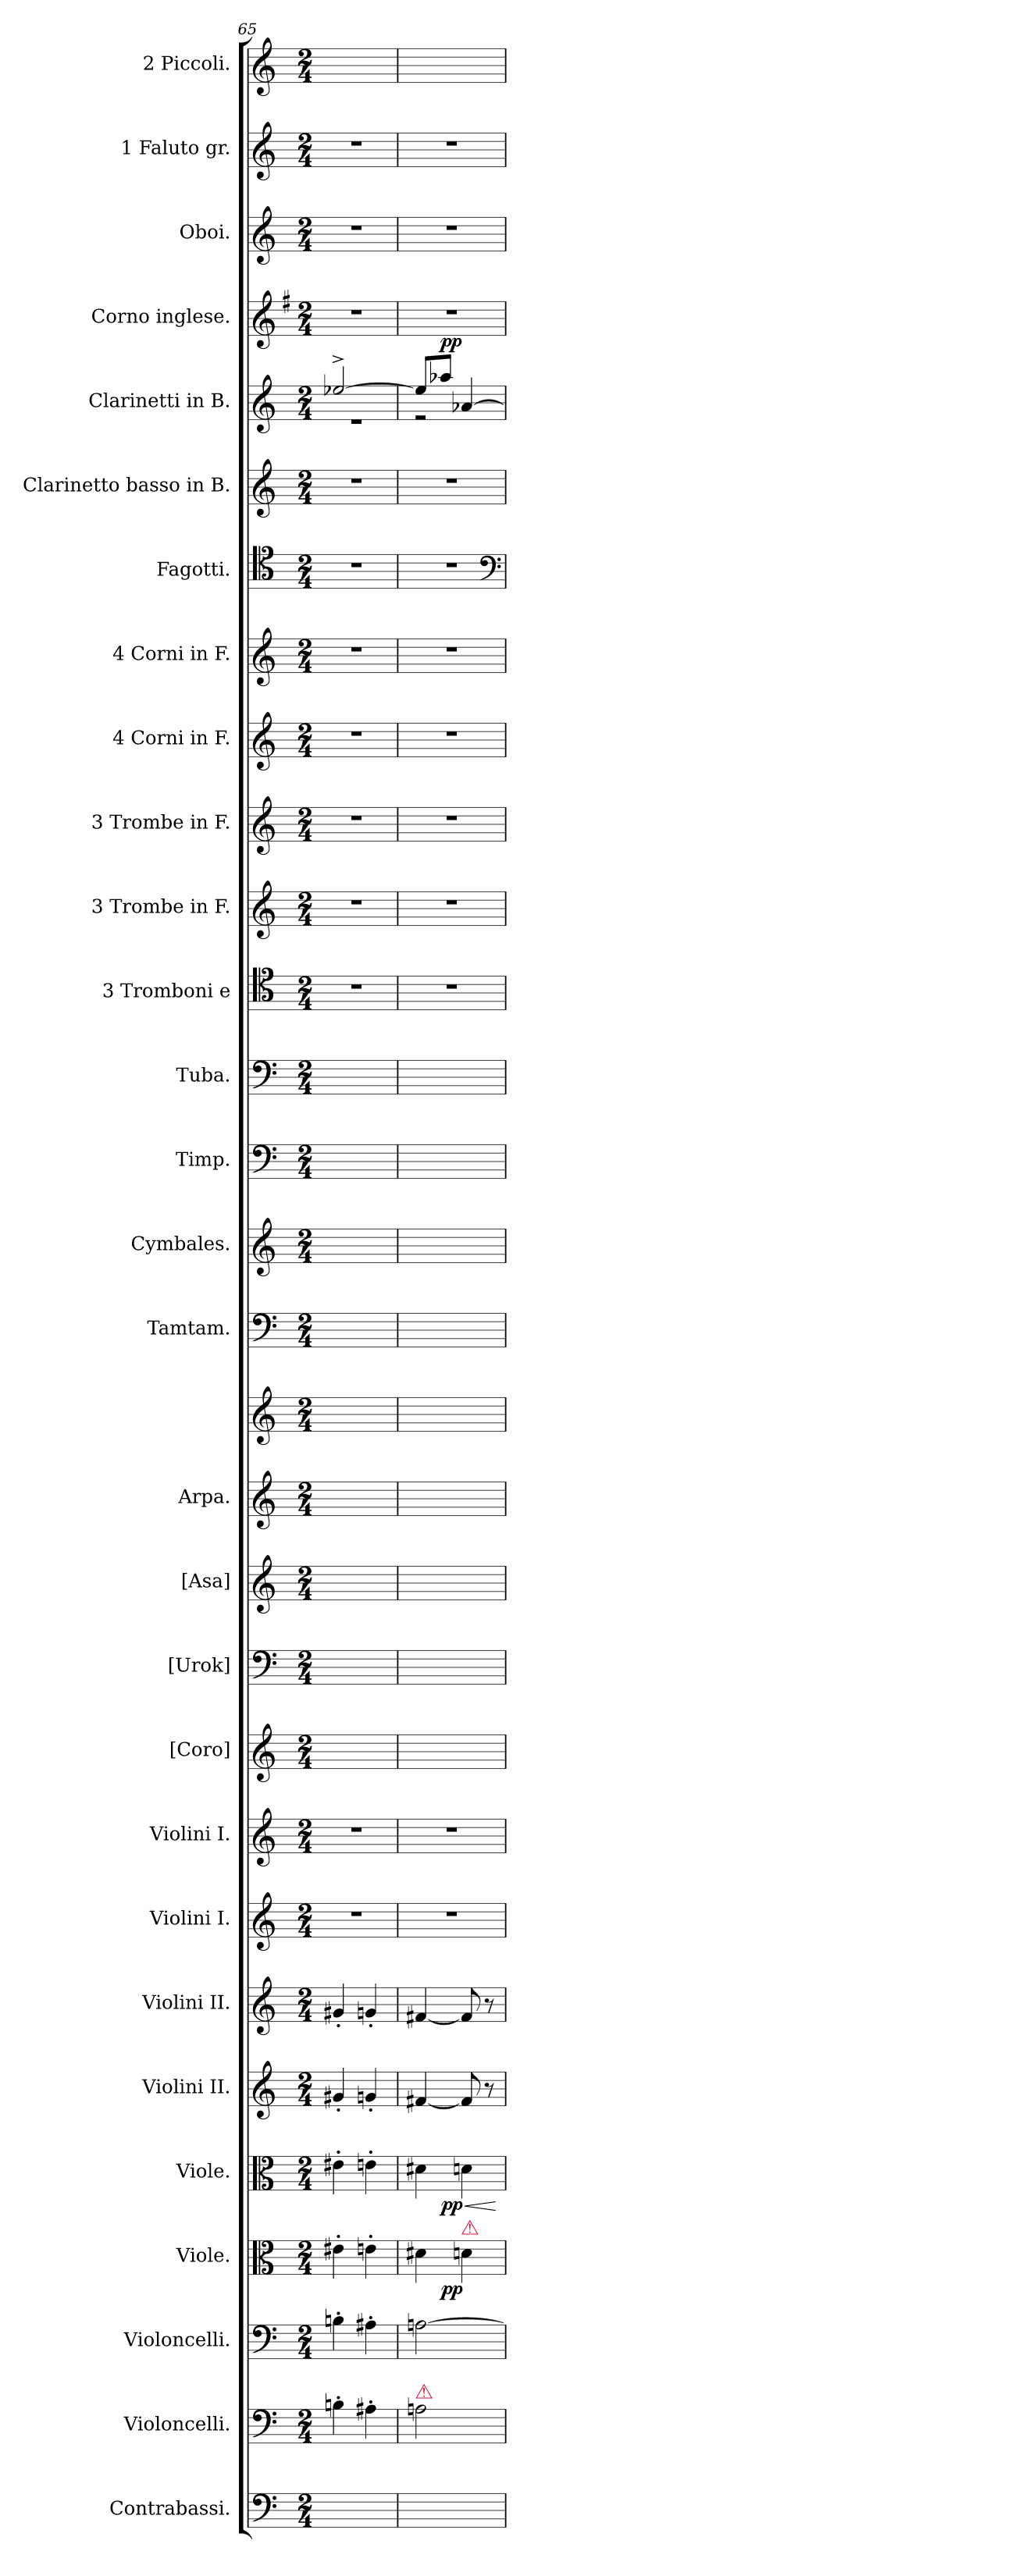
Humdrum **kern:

**kern	**kern	**kern	**kern	**dynam	**kern	**dynam	**kern	**kern	**kern	**kern	**kern	**kern	**kern	**kern	**kern	**kern	**kern	**kern	**kern	**kern	**kern	**kern	**kern	**kern	**kern	**kern	**kern	**dynam	**kern	**kern	**kern	**kern
*part29	*part28	*part27	*part26	*part26	*part25	*part25	*part24	*part23	*part22	*part21	*part20	*part19	*part18	*part17	*part17	*part16	*part15	*part14	*part13	*part12	*part11	*part10	*part9	*part8	*part7	*part6	*part5	*part5	*part4	*part3	*part2	*part1
*staff30	*staff29	*staff28	*staff27	*staff27	*staff26	*staff26	*staff25	*staff24	*staff23	*staff22	*staff21	*staff20	*staff19	*staff18	*staff17	*staff16	*staff15	*staff14	*staff13	*staff12	*staff11	*staff10	*staff9	*staff8	*staff7	*staff6	*staff5	*staff5	*staff4	*staff3	*staff2	*staff1
*I"Contrabassi.	*I"Violoncelli.	*I"Violoncelli.	*I"Viole.	*	*I"Viole.	*	*I"Violini II.	*I"Violini II.	*I"Violini I.	*I"Violini I.	*I"[Coro]	*I"[Urok]	*I"[Asa]	*I"Arpa.	*	*I"Tamtam.	*I"Cymbales.	*I"Timp.	*I"Tuba.	*I"3 Tromboni e	*I"3 Trombe in F.	*I"3 Trombe in F.	*I"4 Corni in F.	*I"4 Corni in F.	*I"Fagotti.	*I"Clarinetto basso in B.	*I"Clarinetti in B.	*	*I"Corno inglese.	*I"Oboi.	*I"1 Faluto gr.	*I"2 Piccoli.
*I'C.-B.	*I'Vcll.	*I'Vcll.	*	*	*	*	*I'II.	*I'II.	*	*	*	*I'Urok.	*I'Asa.	*	*	*I'Tamtam	*I'Cymb.	*I'Timp	*	*I'1.2. Tromb.	*	*I'1.2. Trb. F.	*I'Corni F.	*I'Corni F.	*I'Fag.	*	*I'Cl.B.	*	*I'Corno ingl.	*I'Ob.	*	*I'Picc.
*clefF4	*clefF4	*clefF4	*clefC3	*	*clefC3	*	*clefG2	*clefG2	*clefG2	*clefG2	*clefG2	*clefF4	*clefG2	*clefG2	*clefG2	*clefF4	*clefG2	*clefF4	*clefF4	*clefC4	*clefG2	*clefG2	*clefG2	*clefG2	*clefC4	*clefG2	*clefG2	*	*clefG2	*clefG2	*clefG2	*clefG2
*	*	*	*	*	*	*	*	*	*	*	*	*	*	*	*	*	*	*	*	*	*ITrd-3c-5	*ITrd-3c-5	*ITrd4c7	*ITrd4c7	*	*ITrd1c2	*ITrd1c2	*	*ITrd4c7	*	*	*
*k[]	*k[]	*k[]	*k[]	*	*k[]	*	*k[]	*k[]	*k[]	*k[]	*k[]	*k[]	*k[]	*k[]	*k[]	*k[]	*k[]	*k[]	*k[]	*k[]	*k[b-]	*k[b-]	*k[b-]	*k[b-]	*k[]	*k[b-e-]	*k[b-e-]	*	*k[]	*k[]	*k[]	*k[]
*M2/4	*M2/4	*M2/4	*M2/4	*	*M2/4	*	*M2/4	*M2/4	*M2/4	*M2/4	*M2/4	*M2/4	*M2/4	*M2/4	*M2/4	*M2/4	*M2/4	*M2/4	*M2/4	*M2/4	*M2/4	*M2/4	*M2/4	*M2/4	*M2/4	*M2/4	*M2/4	*	*M2/4	*M2/4	*M2/4	*M2/4
=65	=65	=65	=65	=65	=65	=65	=65	=65	=65	=65	=65	=65	=65	=65	=65	=65	=65	=65	=65	=65	=65	=65	=65	=65	=65	=65	=65	=65	=65	=65	=65	=65
*	*	*	*	*	*	*	*	*	*	*	*	*	*	*	*	*	*	*	*	*	*	*	*	*	*	*	*^	*	*	*	*	*
2ryy	4Bn'\	4Bn'\	4e#X'\	.	4e#X'\	.	4g#X'/	4g#X'/	2r	2r	2ryy	2ryy	2ryy	2ryy	2ryy	2ryy	2ryy	2ryy	2ryy	2r	2r	2r	2r	2r	2r	2r	[2dd-X^/	2re	.	2r	2r	2r	2ryy
.	4A#X'\	4A#X'\	4en'\	.	4en'\	.	4gn'/	4gn'/	.	.	.	.	.	.	.	.	.	.	.	.	.	.	.	.	.	.	.	.	.	.	.	.	.
=66	=66	=66	=66	=66	=66	=66	=66	=66	=66	=66	=66	=66	=66	=66	=66	=66	=66	=66	=66	=66	=66	=66	=66	=66	=66	=66	=66	=66	=66	=66	=66	=66	=66
!	!LO:TX:a:color=crimson:t=⚠	!	!	!	!	!	!	!	!	!	!	!	!	!	!	!	!	!	!	!	!	!	!	!	!	!	!	!	!	!	!	!	!
2ryy	2An\	[2An\	4d#X\	.	4d#X\	.	[4f#X/	[4f#X/	2r	2r	2ryy	2ryy	2ryy	2ryy	2ryy	2ryy	2ryy	2ryy	2ryy	2r	2r	2r	2r	2r	2r	2r	8dd-/L]	2re	.	2r	2r	2r	2ryy
!	!	!	!	!	!	!	!	!	!	!	!	!	!	!	!	!	!	!	!	!	!	!	!	!	!	!	!	!	!LO:DY:a	!	!	!	!
.	.	.	.	.	.	.	.	.	.	.	.	.	.	.	.	.	.	.	.	.	.	.	.	.	.	.	8gg-X/J	.	pp	.	.	.	.
!	!	!	!LO:TX:a:color=crimson:t=⚠	!	!	!	!	!	!	!	!	!	!	!	!	!	!	!	!	!	!	!	!	!	!	!	!	!	!	!	!	!	!
!	!	!	!	!LO:DY:b:rj	!	!LO:HP:b	!	!	!	!	!	!	!	!	!	!	!	!	!	!	!	!	!	!	!	!	!	!	!	!	!	!	!
!	!	!	!	!	!	!LO:DY:n=1:b:rj	!	!	!	!	!	!	!	!	!	!	!	!	!	!	!	!	!	!	!	!	!	!	!	!	!	!	!
.	.	.	4dn\	pp	4dn\	< pp	8f#/]	8f#/]	.	.	.	.	.	.	.	.	.	.	.	.	.	.	.	.	.	.	[4g-X/	.	.	.	.	.	.
.	.	.	.	.	.	.	8r	8r	.	.	.	.	.	.	.	.	.	.	.	.	.	.	.	.	.	.	.	.	.	.	.	.	.
*	*	*	*	*	*	*	*	*	*	*	*	*	*	*	*	*	*	*	*	*	*	*	*	*	*	*	*v	*v	*	*	*	*	*
*	*	*	*	*	*	*	*	*	*	*	*	*	*	*	*	*	*	*	*	*	*	*	*	*	*clefF4	*	*	*	*	*	*	*
.	.	.	.	.	.	[	.	.	.	.	.	.	.	.	.	.	.	.	.	.	.	.	.	.	.	.	.	.	.	.	.	.
=	=	=	=	=	=	=	=	=	=	=	=	=	=	=	=	=	=	=	=	=	=	=	=	=	=	=	=	=	=	=	=	=
*-	*-	*-	*-	*-	*-	*-	*-	*-	*-	*-	*-	*-	*-	*-	*-	*-	*-	*-	*-	*-	*-	*-	*-	*-	*-	*-	*-	*-	*-	*-	*-	*-
